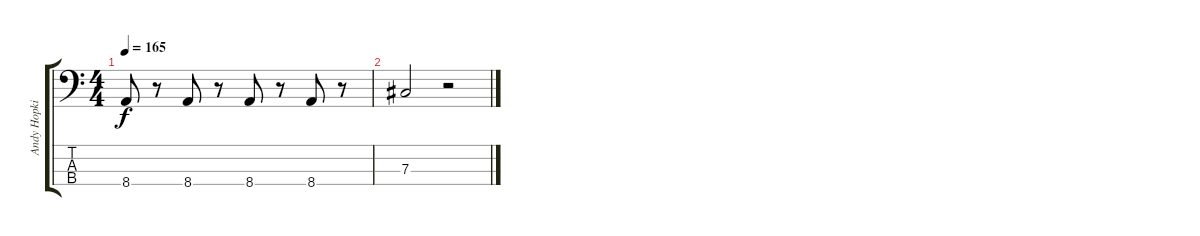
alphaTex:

\track ("Andy Hopkins (Bass)" "Andy Hopki") {instrument electricbasspick bank 255}
\staff {score tabs}
\tuning (E2 B1 Gb1 Db1) {hide}
\ts (4 4)
\tempo 165
\clef f4
\ks c
8.4.8{dy f} r.8 8.4.8 r.8 8.4.8 r.8 8.4.8 r.8 |
7.3.2 r.2
